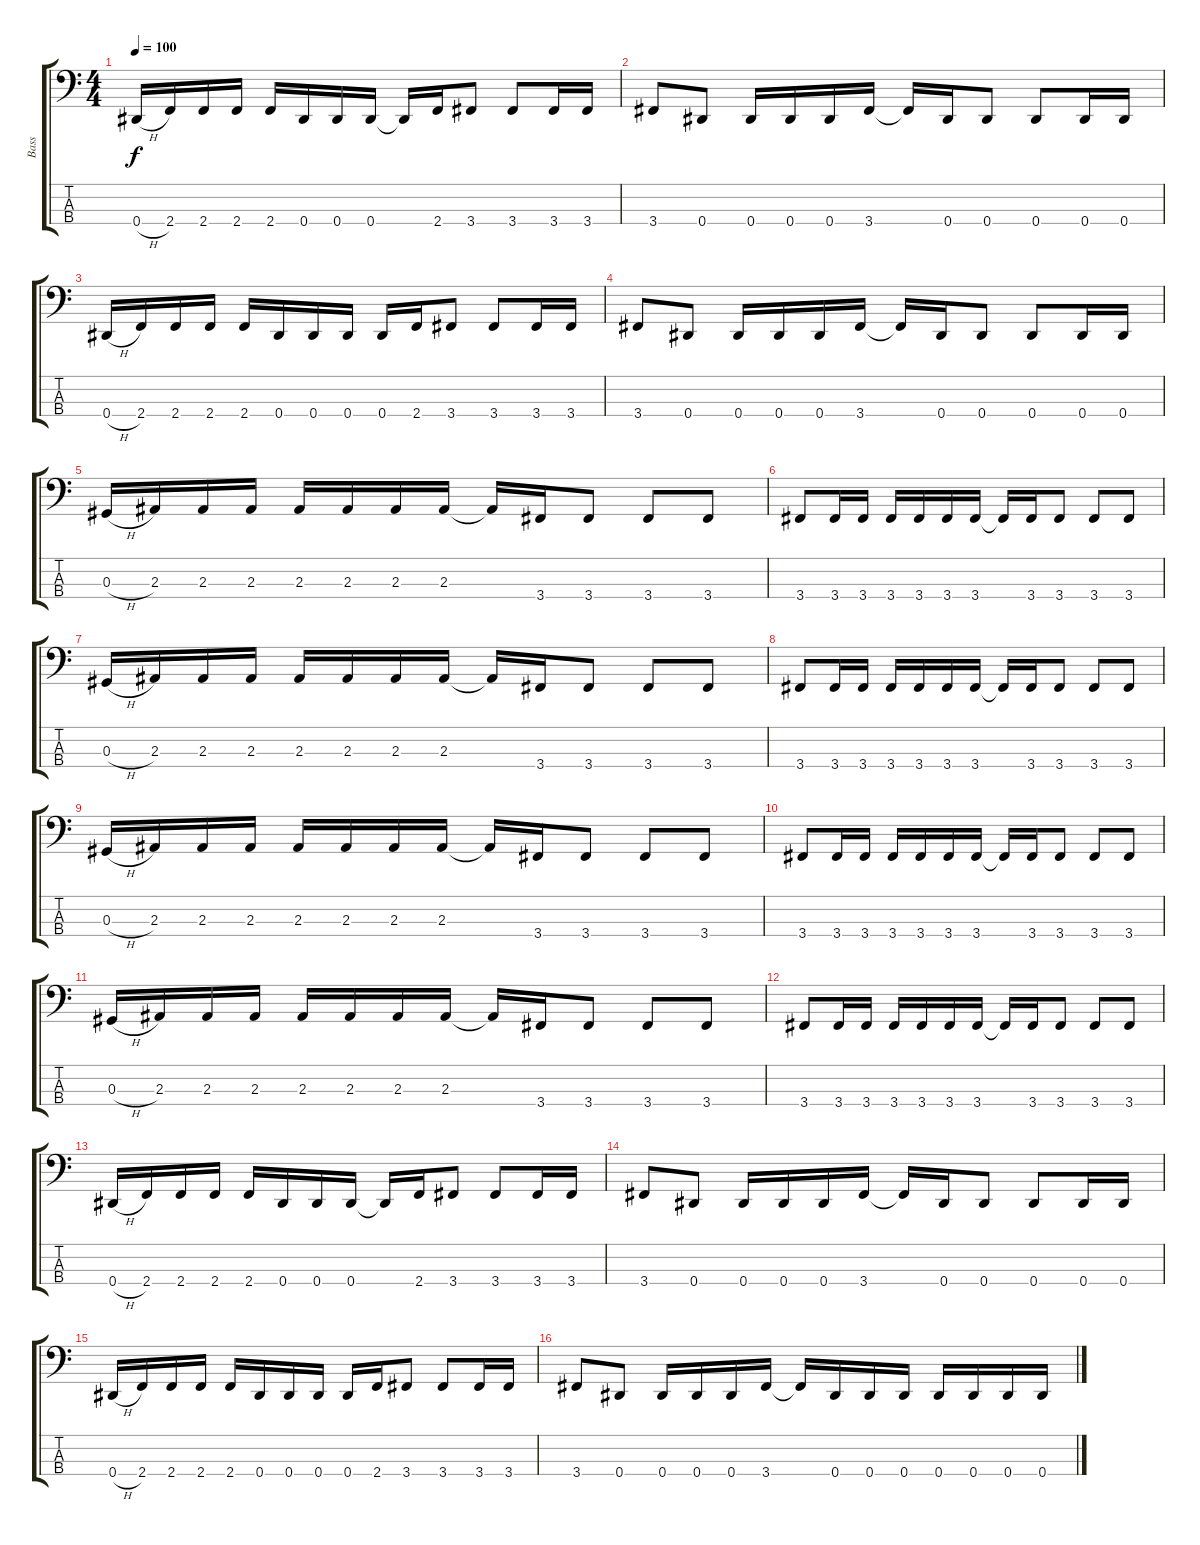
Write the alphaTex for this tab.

\track ("Bass" "Bass") {instrument electricbassfinger}
\staff {score tabs}
\tuning (Gb2 Db2 Ab1 Eb1) {hide}
\ts (4 4)
\tempo 100
\clef f4
\ks c
0.4{h}.16{dy f} 2.4.16 2.4.16 2.4.16 2.4.16 0.4.16 0.4.16 0.4.16 0.4{t}.16 2.4.16 3.4.8 3.4.8 3.4.16 3.4.16 |
3.4.8 0.4.8 0.4.16 0.4.16 0.4.16 3.4.16 3.4{t}.16 0.4.16 0.4.8 0.4.8 0.4.16 0.4.16 |
0.4{h}.16 2.4.16 2.4.16 2.4.16 2.4.16 0.4.16 0.4.16 0.4.16 0.4.16 2.4.16 3.4.8 3.4.8 3.4.16 3.4.16 |
3.4.8 0.4.8 0.4.16 0.4.16 0.4.16 3.4.16 3.4{t}.16 0.4.16 0.4.8 0.4.8 0.4.16 0.4.16 |
0.3{h}.16 2.3.16 2.3.16 2.3.16 2.3.16 2.3.16 2.3.16 2.3.16 2.3{t}.16 3.4.16 3.4.8 3.4.8 3.4.8 |
3.4.8 3.4.16 3.4.16 3.4.16 3.4.16 3.4.16 3.4.16 3.4{t}.16 3.4.16 3.4.8 3.4.8 3.4.8 |
0.3{h}.16 2.3.16 2.3.16 2.3.16 2.3.16 2.3.16 2.3.16 2.3.16 2.3{t}.16 3.4.16 3.4.8 3.4.8 3.4.8 |
3.4.8 3.4.16 3.4.16 3.4.16 3.4.16 3.4.16 3.4.16 3.4{t}.16 3.4.16 3.4.8 3.4.8 3.4.8 |
0.3{h}.16 2.3.16 2.3.16 2.3.16 2.3.16 2.3.16 2.3.16 2.3.16 2.3{t}.16 3.4.16 3.4.8 3.4.8 3.4.8 |
3.4.8 3.4.16 3.4.16 3.4.16 3.4.16 3.4.16 3.4.16 3.4{t}.16 3.4.16 3.4.8 3.4.8 3.4.8 |
0.3{h}.16 2.3.16 2.3.16 2.3.16 2.3.16 2.3.16 2.3.16 2.3.16 2.3{t}.16 3.4.16 3.4.8 3.4.8 3.4.8 |
3.4.8 3.4.16 3.4.16 3.4.16 3.4.16 3.4.16 3.4.16 3.4{t}.16 3.4.16 3.4.8 3.4.8 3.4.8 |
0.4{h}.16 2.4.16 2.4.16 2.4.16 2.4.16 0.4.16 0.4.16 0.4.16 0.4{t}.16 2.4.16 3.4.8 3.4.8 3.4.16 3.4.16 |
3.4.8 0.4.8 0.4.16 0.4.16 0.4.16 3.4.16 3.4{t}.16 0.4.16 0.4.8 0.4.8 0.4.16 0.4.16 |
0.4{h}.16 2.4.16 2.4.16 2.4.16 2.4.16 0.4.16 0.4.16 0.4.16 0.4.16 2.4.16 3.4.8 3.4.8 3.4.16 3.4.16 |
3.4.8 0.4.8 0.4.16 0.4.16 0.4.16 3.4.16 3.4{t}.16 0.4.16 0.4.16 0.4.16 0.4.16 0.4.16 0.4.16 0.4.16
